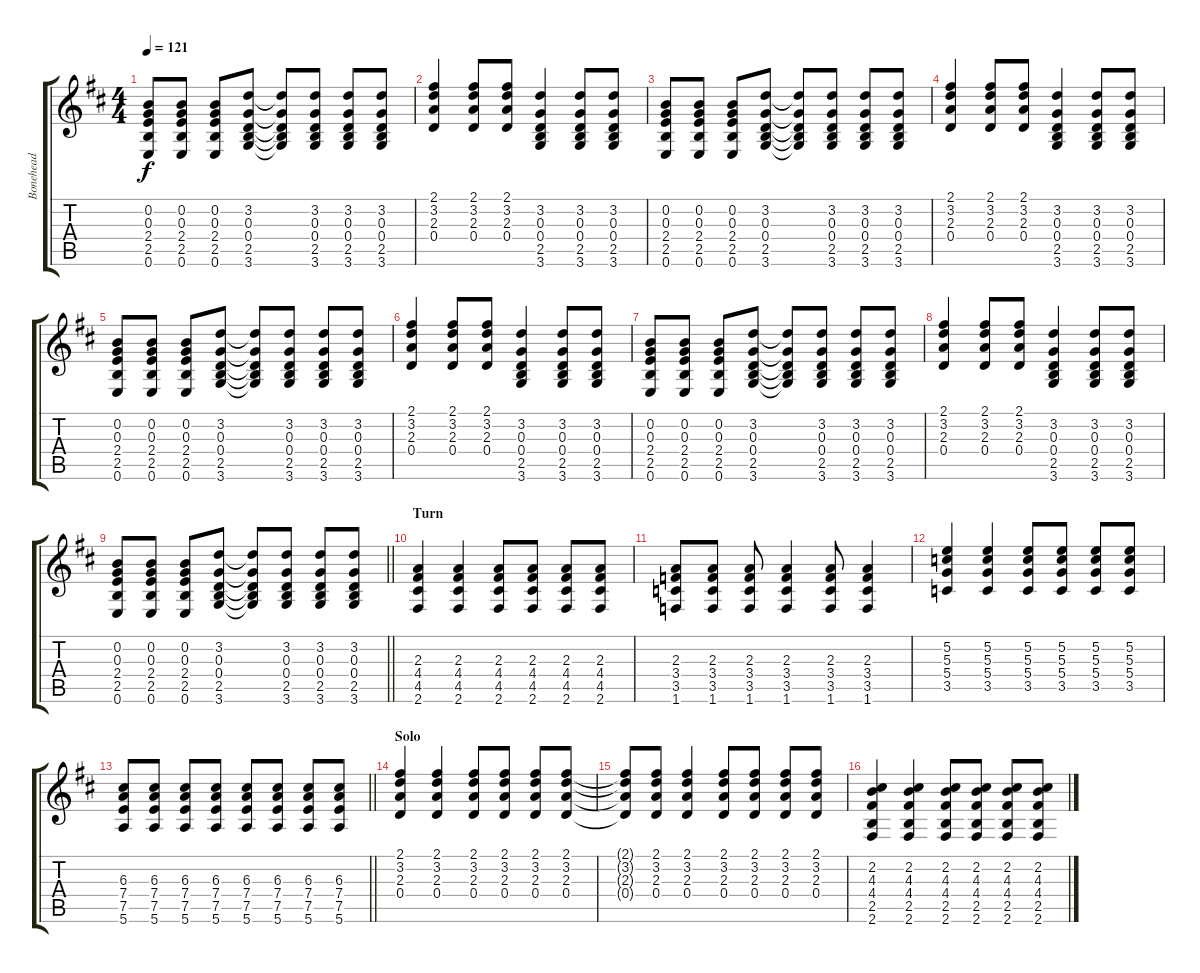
\track ("Bonehead" "Bonehead") {instrument overdrivenguitar}
\staff {score tabs}
\tuning (E4 B3 G3 D3 A2 E2) {hide}
\ts (4 4)
\tempo 121
\clef g2
\ks d
(0.2 0.3 2.4 2.5 0.6).8{dy f} (0.2 0.3 2.4 2.5 0.6).8 (0.2 0.3 2.4 2.5 0.6).8 (3.2 0.3 0.4 2.5 3.6).8 (3.2{t} 0.3{t} 0.4{t} 2.5{t} 3.6{t}).8 (3.2 0.3 0.4 2.5 3.6).8 (3.2 0.3 0.4 2.5 3.6).8 (3.2 0.3 0.4 2.5 3.6).8 |
(2.1 3.2 2.3 0.4).4 (2.1 3.2 2.3 0.4).8 (2.1 3.2 2.3 0.4).8 (3.2 0.3 0.4 2.5 3.6).4 (3.2 0.3 0.4 2.5 3.6).8 (3.2 0.3 0.4 2.5 3.6).8 |
(0.2 0.3 2.4 2.5 0.6).8 (0.2 0.3 2.4 2.5 0.6).8 (0.2 0.3 2.4 2.5 0.6).8 (3.2 0.3 0.4 2.5 3.6).8 (3.2{t} 0.3{t} 0.4{t} 2.5{t} 3.6{t}).8 (3.2 0.3 0.4 2.5 3.6).8 (3.2 0.3 0.4 2.5 3.6).8 (3.2 0.3 0.4 2.5 3.6).8 |
(2.1 3.2 2.3 0.4).4 (2.1 3.2 2.3 0.4).8 (2.1 3.2 2.3 0.4).8 (3.2 0.3 0.4 2.5 3.6).4 (3.2 0.3 0.4 2.5 3.6).8 (3.2 0.3 0.4 2.5 3.6).8 |
(0.2 0.3 2.4 2.5 0.6).8 (0.2 0.3 2.4 2.5 0.6).8 (0.2 0.3 2.4 2.5 0.6).8 (3.2 0.3 0.4 2.5 3.6).8 (3.2{t} 0.3{t} 0.4{t} 2.5{t} 3.6{t}).8 (3.2 0.3 0.4 2.5 3.6).8 (3.2 0.3 0.4 2.5 3.6).8 (3.2 0.3 0.4 2.5 3.6).8 |
(2.1 3.2 2.3 0.4).4 (2.1 3.2 2.3 0.4).8 (2.1 3.2 2.3 0.4).8 (3.2 0.3 0.4 2.5 3.6).4 (3.2 0.3 0.4 2.5 3.6).8 (3.2 0.3 0.4 2.5 3.6).8 |
(0.2 0.3 2.4 2.5 0.6).8 (0.2 0.3 2.4 2.5 0.6).8 (0.2 0.3 2.4 2.5 0.6).8 (3.2 0.3 0.4 2.5 3.6).8 (3.2{t} 0.3{t} 0.4{t} 2.5{t} 3.6{t}).8 (3.2 0.3 0.4 2.5 3.6).8 (3.2 0.3 0.4 2.5 3.6).8 (3.2 0.3 0.4 2.5 3.6).8 |
(2.1 3.2 2.3 0.4).4 (2.1 3.2 2.3 0.4).8 (2.1 3.2 2.3 0.4).8 (3.2 0.3 0.4 2.5 3.6).4 (3.2 0.3 0.4 2.5 3.6).8 (3.2 0.3 0.4 2.5 3.6).8 |
\barLineRight lightlight
(0.2 0.3 2.4 2.5 0.6).8 (0.2 0.3 2.4 2.5 0.6).8 (0.2 0.3 2.4 2.5 0.6).8 (3.2 0.3 0.4 2.5 3.6).8 (3.2{t} 0.3{t} 0.4{t} 2.5{t} 3.6{t}).8 (3.2 0.3 0.4 2.5 3.6).8 (3.2 0.3 0.4 2.5 3.6).8 (3.2 0.3 0.4 2.5 3.6).8 |
\section ("" "Turn")
(2.3 4.4 4.5 2.6).4 (2.3 4.4 4.5 2.6).4 (2.3 4.4 4.5 2.6).8 (2.3 4.4 4.5 2.6).8 (2.3 4.4 4.5 2.6).8 (2.3 4.4 4.5 2.6).8 |
(2.3 3.4 3.5 1.6).8 (2.3 3.4 3.5 1.6).8 (2.3 3.4 3.5 1.6).8 (2.3 3.4 3.5 1.6).4 (2.3 3.4 3.5 1.6).8 (2.3 3.4 3.5 1.6).4 |
(5.2 5.3 5.4 3.5).4 (5.2 5.3 5.4 3.5).4 (5.2 5.3 5.4 3.5).8 (5.2 5.3 5.4 3.5).8 (5.2 5.3 5.4 3.5).8 (5.2 5.3 5.4 3.5).8 |
\barLineRight lightlight
(6.3 7.4 7.5 5.6).8 (6.3 7.4 7.5 5.6).8 (6.3 7.4 7.5 5.6).8 (6.3 7.4 7.5 5.6).8 (6.3 7.4 7.5 5.6).8 (6.3 7.4 7.5 5.6).8 (6.3 7.4 7.5 5.6).8 (6.3 7.4 7.5 5.6).8 |
\section ("" "Solo")
(2.1 3.2 2.3 0.4).4 (2.1 3.2 2.3 0.4).4 (2.1 3.2 2.3 0.4).8 (2.1 3.2 2.3 0.4).8 (2.1 3.2 2.3 0.4).8 (2.1 3.2 2.3 0.4).8 |
(2.1{t} 3.2{t} 2.3{t} 0.4{t}).8 (2.1 3.2 2.3 0.4).8 (2.1 3.2 2.3 0.4).4 (2.1 3.2 2.3 0.4).8 (2.1 3.2 2.3 0.4).8 (2.1 3.2 2.3 0.4).8 (2.1 3.2 2.3 0.4).8 |
(2.2 4.3 4.4 2.5 2.6).4 (2.2 4.3 4.4 2.5 2.6).4 (2.2 4.3 4.4 2.5 2.6).8 (2.2 4.3 4.4 2.5 2.6).8 (2.2 4.3 4.4 2.5 2.6).8 (2.2 4.3 4.4 2.5 2.6).8
